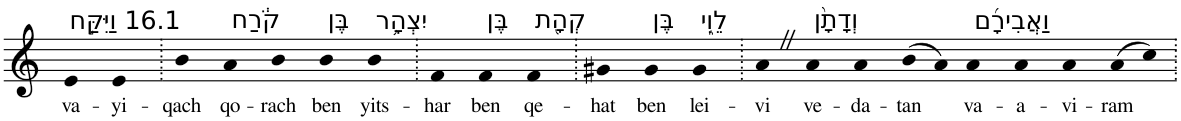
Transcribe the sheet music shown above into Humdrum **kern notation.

**kern	**text
*part1	*part1
*staff1	*staff1
*I"Piano	*
*I'Pno	*
*clefG2	*
*k[]	*
=1	=1
!LO:TX:a:t=16.1 וַיִּקַּ֣ח	!
!	!LO:LY:b
4e	va-
!	!LO:LY:b
4e	-yi-
=2.	=2.
!	!LO:LY:b
4b	-qach
!LO:TX:a:t=קֹ֔רַח	!
!	!LO:LY:b
4a	qo-
!	!LO:LY:b
4b	-rach
!LO:TX:a:t=בֶּן	!
!	!LO:LY:b
4b	ben
!LO:TX:a:t=יִצְהָ֥ר	!
!	!LO:LY:b
4b	yits-
=3.	=3.
!	!LO:LY:b
4f	-har
!LO:TX:a:t=בֶּן	!
!	!LO:LY:b
4f	ben
!LO:TX:a:t=קְהָ֖ת	!
!	!LO:LY:b
4f	qe-
=4.	=4.
!	!LO:LY:b
4g#X	-hat
!LO:TX:a:t=בֶּן	!
!	!LO:LY:b
4g#	ben
!LO:TX:a:t=לֵוִ֑י	!
!	!LO:LY:b
4g#	lei-
=5.	=5.
!	!LO:LY:b
4aZ	-vi
!LO:TX:a:t=וְדָתָ֨ן	!
!	!LO:LY:b
4a	ve-
!	!LO:LY:b
4a	-da-
!	!LO:LY:b
(>8b	-tan
8a)	.
!LO:TX:a:t=וַאֲבִירָ֜ם	!
!	!LO:LY:b
4a	va-
!	!LO:LY:b
4a	-a-
!	!LO:LY:b
4a	-vi-
!	!LO:LY:b
(>8a	-ram
8cc)	.
=.	=.
*-	*-
